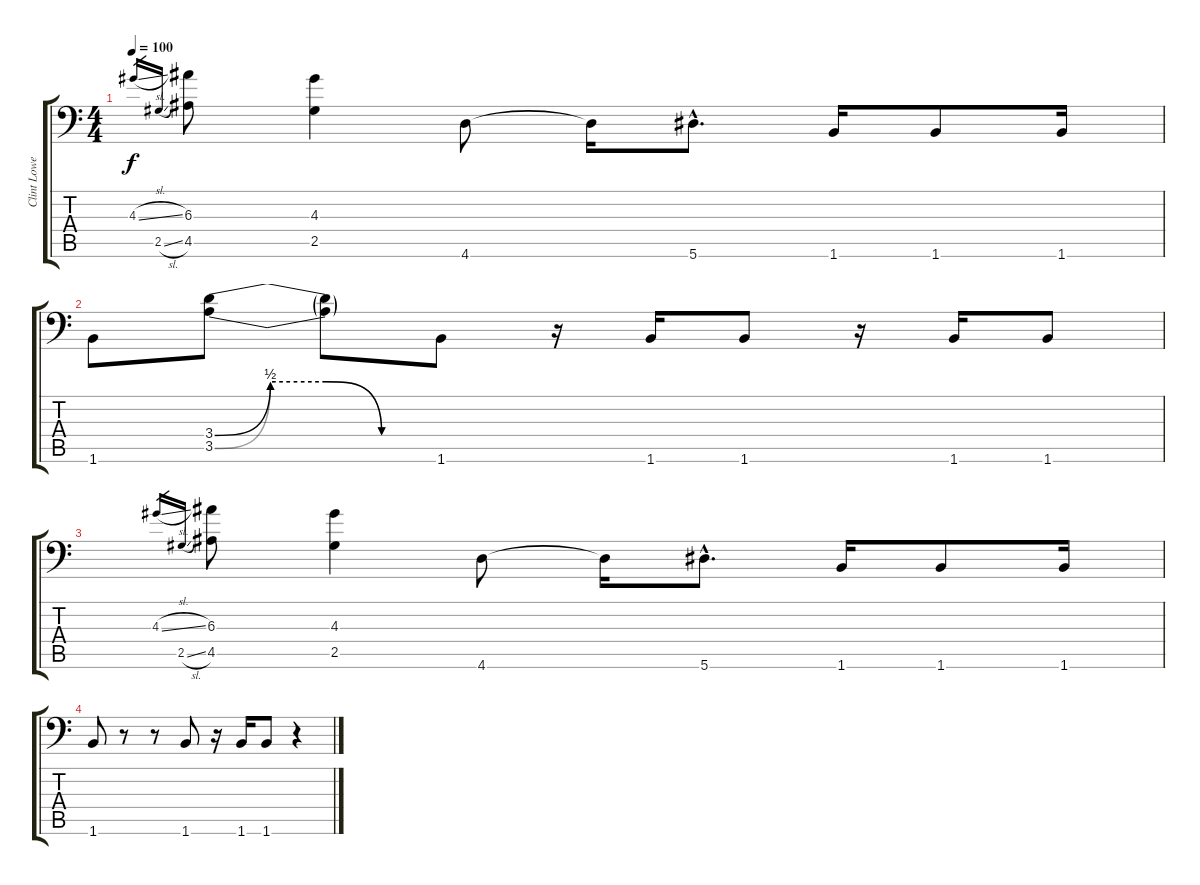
\track ("Clint Lowery - Guitar" "Clint Lowe") {instrument distortionguitar}
\staff {score tabs}
\tuning (Db4 Ab3 E3 B2 Gb2 Bb1) {hide}
\ts (4 4)
\tempo 100
\clef f4
\ks c
4.3{sl}.16{gr dy f} 2.5{sl}.16{gr} (6.3 4.5).8 (4.3 2.5).4 4.6.8 4.6{t}.16 5.6{hac}.8{d} 1.6.16 1.6.8 1.6.16 |
1.6.8 (3.4{be (custom 0 0 15 2 30 2 45 0 60 0)} 3.5{be (custom 0 0 15 2 30 2 45 0 60 0)}).8 (3.4{t} 3.5{t}).8 1.6.8 r.16 1.6.16 1.6.8 r.16 1.6.16 1.6.8 |
4.3{sl}.16{gr} 2.5{sl}.16{gr} (6.3 4.5).8 (4.3 2.5).4 4.6.8 4.6{t}.16 5.6{hac}.8{d} 1.6.16 1.6.8 1.6.16 |
1.6.8 r.8 r.8 1.6.8 r.16 1.6.16 1.6.8 r.4
